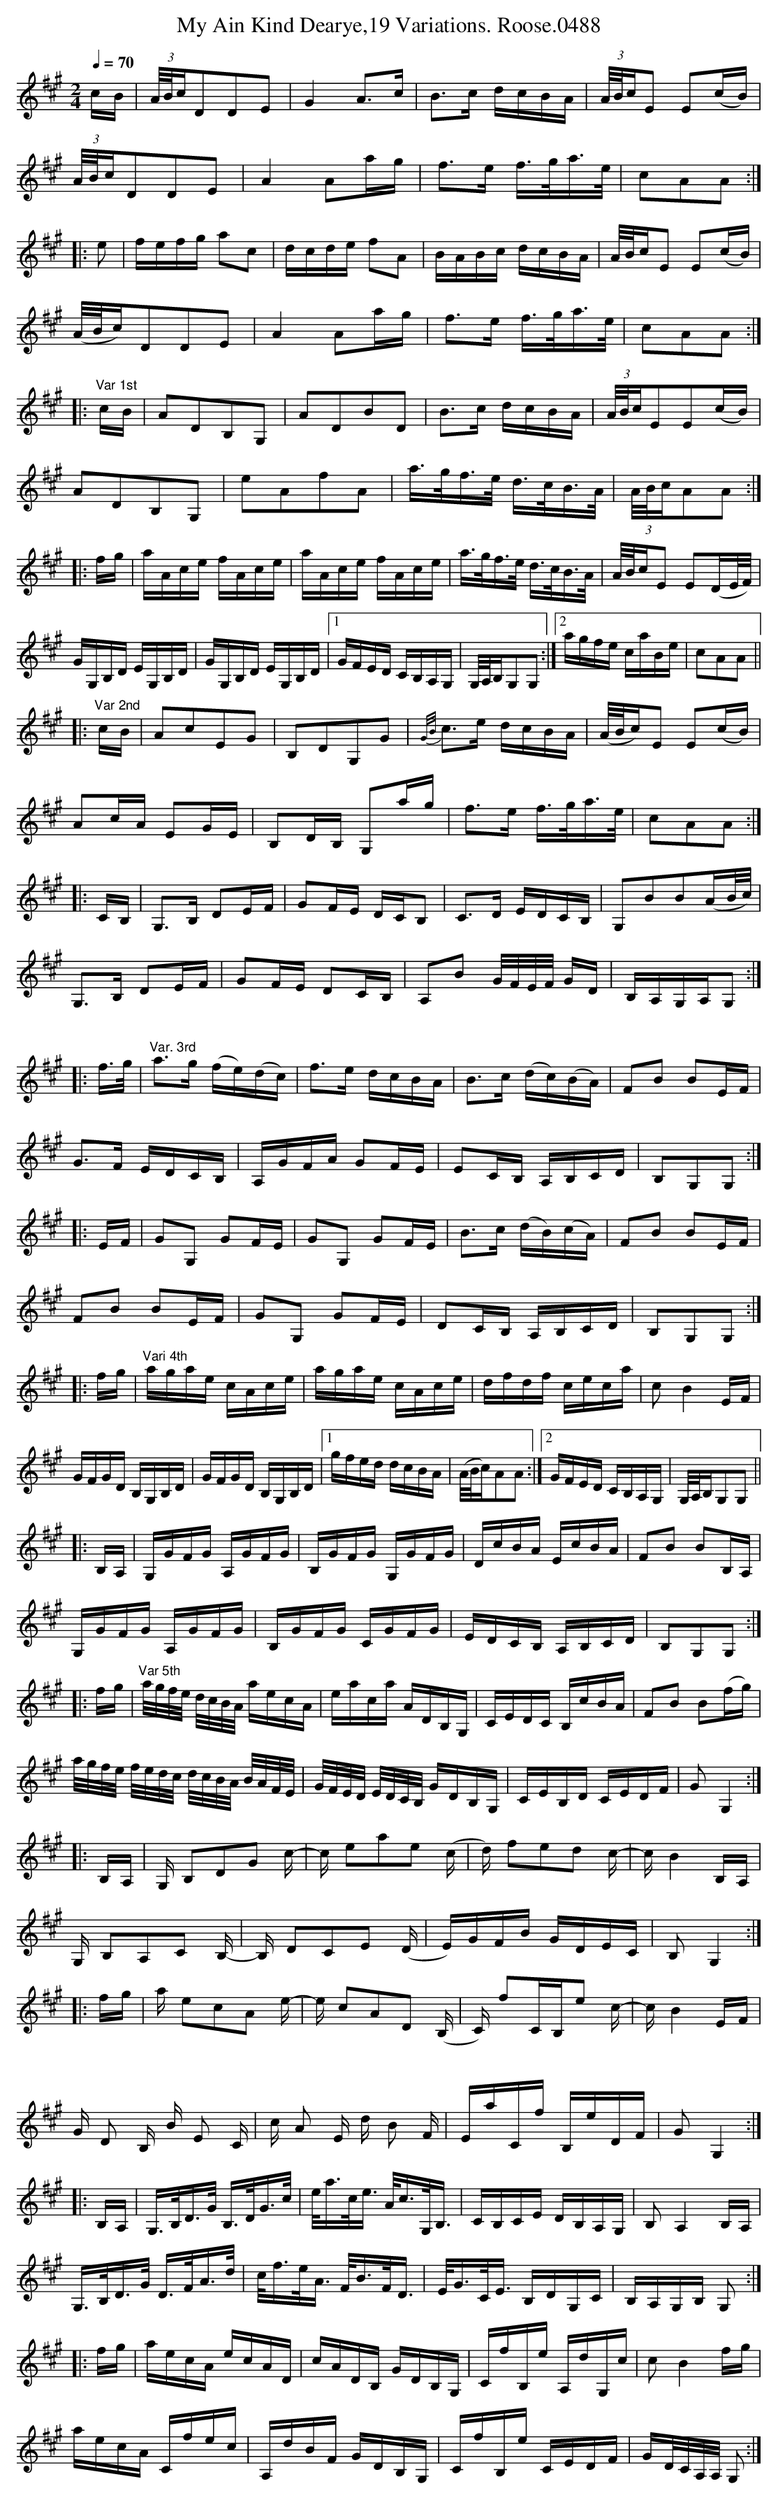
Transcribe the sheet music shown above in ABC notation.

X:1
T:My Ain Kind Dearye,19 Variations. Roose.0488
M:2/4
L:1/8
Q:1/4=70
K:A
c/B/|(3A//B//c/DDE|G2A>c|B>c d/c/B/A/|(3A//B//c/E E(c/B/)|
(3A//B//c/DDE|A2Aa/g/|f>e f/>g/a/>e/|cAA:|
|:e|f/e/f/g/ ac|d/c/d/e/ fA|B/A/B/c/ d/c/B/A/|A//B//c/E E(c/B/)|
(A//B//c/)DDE|A2Aa/g/|f>e f/>g/a/>e/|cAA:|
|:"Var 1st"c/B/|ADB,G,|ADBD|B>c d/c/B/A/|(3A//B//c/EE(c/B/)|
ADB,G,|eAfA|a/>g/f/>e/ d/>c/B/>A/|(3A//B//c/AA:|
|:f/g/|a/A/c/e/ f/A/c/e/|a/A/c/e/ f/A/c/e/|a/>g/f/>e/ d/>c/B/>A/|A//B//c/E E(D/E//F//)|
G/G,/B,/D/ E/G,/B,/D/|G/G,/B,/D/ E/G,/B,/D/|1G/F/E/D/ C/B,/A,/G,/|G,//A,//B,/G,G,:|2a/g/f/e/ c/a/B/e/|cAA||
|:"Var 2nd"c/B/|AcEG|B,DG,G|{G/B/}c>e d/c/B/A/|(A//B//c/)E E(c/B/)|
Ac/A/ EG/E/|B,D/B,/ G,a/g/|f>e f/>g/a/>e/|cAA:|
|:C/B,/|G,>B, DE/F/|GF/E/ D/C/B,|C>D E/D/C/B,/|G,BB(A/B//c//)|
G,>B, DE/F/|GF/E/ DC/B,/|A,B G//F//E//F// G/D/|B,/A,/G,/A,/G,:|
|:f/>g/|"Var. 3rd"a>g (f/e/)(d/c/)|f>e d/c/B/A/|B>c (d/c/)(B/A/)|FB BE/F/|
G>F E/D/C/B,/|A,/G/F/A/ GF/E/|EC/B,/ A,/B,/C/D/|B,G,G,:|
|:E/F/|GG, GF/E/|GG, GF/E/|B>c (d/B/)(c/A/)|FB  BE/F/|
FB BE/F/|GG, GF/E/|DC/B,/ A,/B,/C/D/|B,G,G,:|
|:f/g/|"Vari 4th"a/g/a/e/ c/A/c/e/|a/g/a/e/ c/A/c/e/|d/f/d/f/ c/e/c/a/|c B2E/F/|
G/F/G/D/ B,/G,/B,/D/|G/F/G/D/ B,/G,/B,/D/|1g/f/e/d/ d/c/B/A/|(A//B//c/)AA:|2G/F/E/D/ C/B,/A,/G,/|G,//A,//B,/G,G,||
|:B,/A,/|G,/G/F/G/ A,/G/F/G/|B,/G/F/G/ G,/G/F/G/|D/c/B/A/ E/c/B/A/|FB BB,/A,/|
G,/G/F/G/ A,/G/F/G/|B,/G/F/G/ C/G/F/G/|E/D/C/B,/ A,/B,/C/D/|B,G,G,:|
|:f/g/|"Var 5th" a//g//f//e// d//c//B//A// a/e/c/A/|e/a/c/a/ A/D/B,/G,/|C/E/D/C/ B,/c/B/A/|FB B(f/g/)|
a//g//f//e// f//e//d//c// d//c//B//A// B//A//F//E//|G//F//E//D// E//D//C//B,// G/D/B,/G,/|C/E/B,/D/ C/E/D/F/|GG,2:|
|:B,/A,/|G,/ B,DG c/-|c/ eae (c/|d/) fed c/-|c/ B2B,/A,/|
G,/ B,A,C B,/-|B,/ DCE (D/ |E/)G/F/B/ G/D/E/C/|B, G,2:|
|:f/g/|a/ ecA e/-|e/ cAD (B,/|C/) fC/B,/e c/-|c/ B2E/F/|
G/ D B,/ B/ E C/|c/ A E/ d/ B F/|E/a/C/f/ B,/e/D/F/|GG,2:|
|:B,/A,/|G,/>B,/D/>G/ B,/>D/G/>c/|e/<a/c/<e/ A/<c/G,/<B,/|C/B,/C/E/ D/B,/A,/G,/|B, A,2 B,/A,/|
G,/>B,/D/>G/ D/>F/A/>d/|c/<f/e/<A/ F/<B/F/<D/|E/<G/C/<E/ B,/D/G,/C/|B,/A,/G,/B,/ G,:|
|:f/g/|a/e/c/A/ e/c/A/D/|c/A/D/B,/ G/D/B,/G,/|C/f/B,/e/ A,/d/G,/c/|c B2f/g/|
a/e/c/A/ C/f/e/c/|A,/d/B/F/ G/D/B,/G,/|C/f/B,/e/ C/E/D/F/|G/D//C//A,//A,// G,:|
